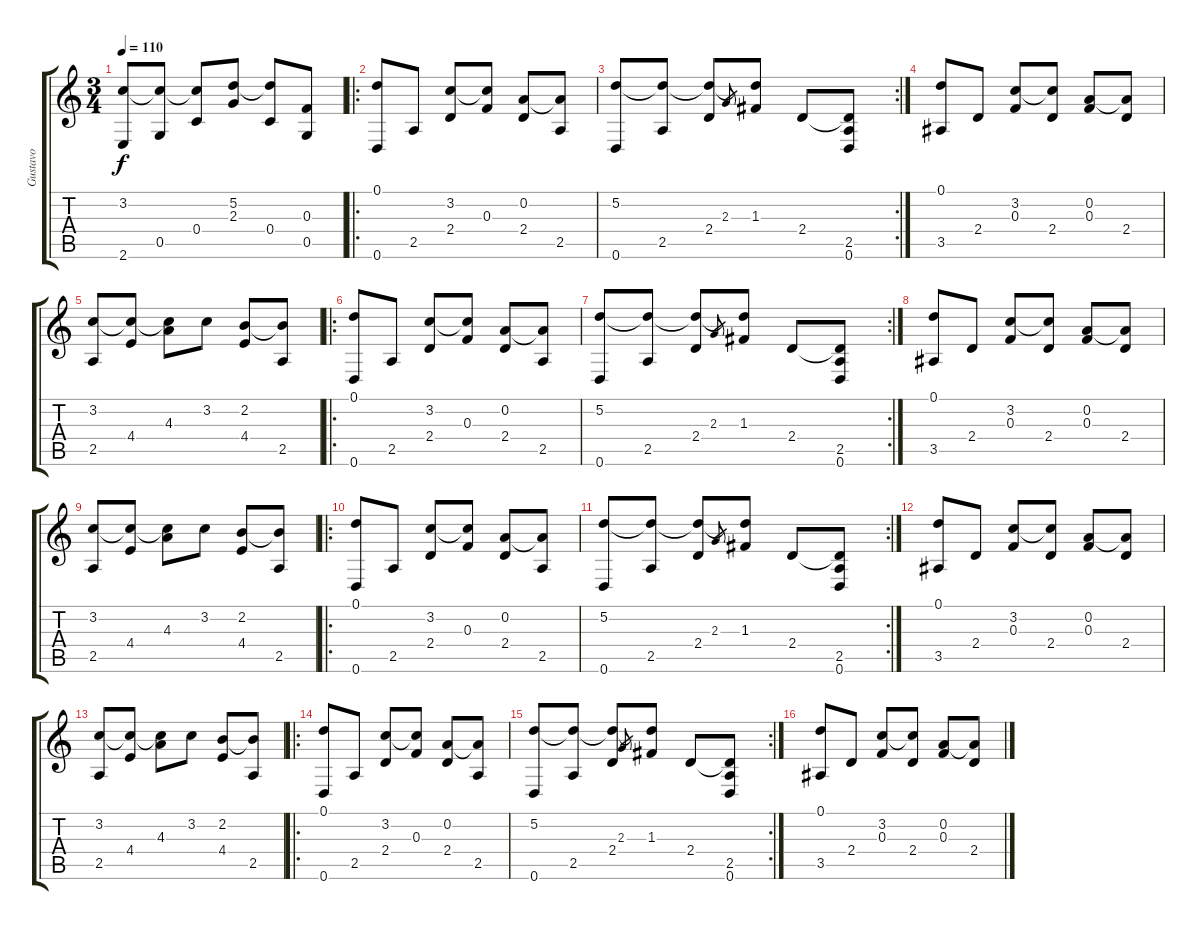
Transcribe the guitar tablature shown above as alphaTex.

\track ("Gustavo" "Gustavo") {instrument acousticguitarnylon}
\staff {score tabs}
\tuning (D4 A3 F3 C3 G2 D2) {hide}
\ts (3 4)
\tempo 110
\clef g2
\ks c
(3.2 2.6).8{dy f} (3.2{t} 0.5).8 (3.2{t} 0.4).8 (5.2 2.3).8 (5.2{t} 0.4).8 (0.3 0.5).8 |
\ro
(0.1 0.6).8 2.5.8 (3.2 2.4).8 (3.2{t} 0.3).8 (0.2 2.4).8 (0.2{t} 2.5).8 |
\rc 2
(5.2 0.6).8 (5.2{t} 2.5).8 (5.2{t} 2.4).8 2.3.8{gr} (5.2{t} 1.3).8 2.4.8 (2.4{t} 2.5 0.6).8 |
(0.1 3.5).8 2.4.8 (3.2 0.3).8 (3.2{t} 2.4).8 (0.2 0.3).8 (0.2{t} 2.4).8 |
(3.2 2.5).8 (3.2{t} 4.4).8 (3.2{t} 4.3).8 3.2.8 (2.2 4.4).8 (2.2{t} 2.5).8 |
\ro
(0.1 0.6).8 2.5.8 (3.2 2.4).8 (3.2{t} 0.3).8 (0.2 2.4).8 (0.2{t} 2.5).8 |
\rc 2
(5.2 0.6).8 (5.2{t} 2.5).8 (5.2{t} 2.4).8 2.3.8{gr} (5.2{t} 1.3).8 2.4.8 (2.4{t} 2.5 0.6).8 |
(0.1 3.5).8 2.4.8 (3.2 0.3).8 (3.2{t} 2.4).8 (0.2 0.3).8 (0.2{t} 2.4).8 |
(3.2 2.5).8 (3.2{t} 4.4).8 (3.2{t} 4.3).8 3.2.8 (2.2 4.4).8 (2.2{t} 2.5).8 |
\ro
(0.1 0.6).8 2.5.8 (3.2 2.4).8 (3.2{t} 0.3).8 (0.2 2.4).8 (0.2{t} 2.5).8 |
\rc 2
(5.2 0.6).8 (5.2{t} 2.5).8 (5.2{t} 2.4).8 2.3.8{gr} (5.2{t} 1.3).8 2.4.8 (2.4{t} 2.5 0.6).8 |
(0.1 3.5).8 2.4.8 (3.2 0.3).8 (3.2{t} 2.4).8 (0.2 0.3).8 (0.2{t} 2.4).8 |
(3.2 2.5).8 (3.2{t} 4.4).8 (3.2{t} 4.3).8 3.2.8 (2.2 4.4).8 (2.2{t} 2.5).8 |
\ro
(0.1 0.6).8 2.5.8 (3.2 2.4).8 (3.2{t} 0.3).8 (0.2 2.4).8 (0.2{t} 2.5).8 |
\rc 2
(5.2 0.6).8 (5.2{t} 2.5).8 (5.2{t} 2.4).8 2.3.8{gr} (5.2{t} 1.3).8 2.4.8 (2.4{t} 2.5 0.6).8 |
(0.1 3.5).8 2.4.8 (3.2 0.3).8 (3.2{t} 2.4).8 (0.2 0.3).8 (0.2{t} 2.4).8
